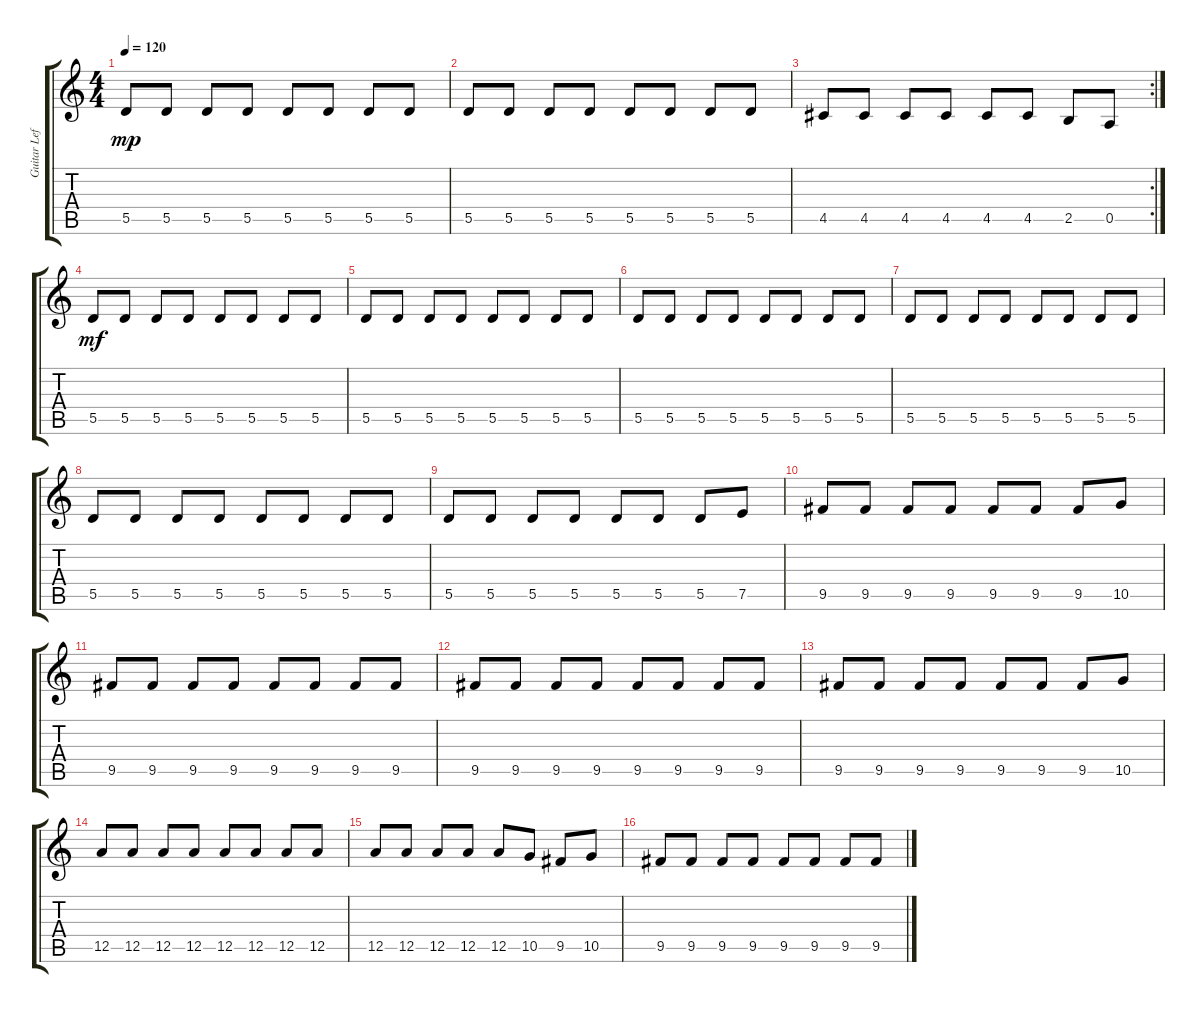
\track ("Guitar Left" "Guitar Lef") {instrument electricguitarjazz}
\staff {score tabs}
\tuning (E4 B3 G3 D3 A2 D2) {hide}
\ts (4 4)
\tempo 120
\clef g2
\ks c
5.5.8{dy mp} 5.5.8 5.5.8 5.5.8 5.5.8 5.5.8 5.5.8 5.5.8 |
5.5.8 5.5.8 5.5.8 5.5.8 5.5.8 5.5.8 5.5.8 5.5.8 |
\rc 2
4.5.8 4.5.8 4.5.8 4.5.8 4.5.8 4.5.8 2.5.8 0.5.8 |
5.5.8{dy mf} 5.5.8 5.5.8 5.5.8 5.5.8 5.5.8 5.5.8 5.5.8 |
5.5.8 5.5.8 5.5.8 5.5.8 5.5.8 5.5.8 5.5.8 5.5.8 |
5.5.8 5.5.8 5.5.8 5.5.8 5.5.8 5.5.8 5.5.8 5.5.8 |
5.5.8 5.5.8 5.5.8 5.5.8 5.5.8 5.5.8 5.5.8 5.5.8 |
5.5.8 5.5.8 5.5.8 5.5.8 5.5.8 5.5.8 5.5.8 5.5.8 |
5.5.8 5.5.8 5.5.8 5.5.8 5.5.8 5.5.8 5.5.8 7.5.8 |
9.5.8 9.5.8 9.5.8 9.5.8 9.5.8 9.5.8 9.5.8 10.5.8 |
9.5.8 9.5.8 9.5.8 9.5.8 9.5.8 9.5.8 9.5.8 9.5.8 |
9.5.8 9.5.8 9.5.8 9.5.8 9.5.8 9.5.8 9.5.8 9.5.8 |
9.5.8 9.5.8 9.5.8 9.5.8 9.5.8 9.5.8 9.5.8 10.5.8 |
12.5.8 12.5.8 12.5.8 12.5.8 12.5.8 12.5.8 12.5.8 12.5.8 |
12.5.8 12.5.8 12.5.8 12.5.8 12.5.8 10.5.8 9.5.8 10.5.8 |
9.5.8 9.5.8 9.5.8 9.5.8 9.5.8 9.5.8 9.5.8 9.5.8
